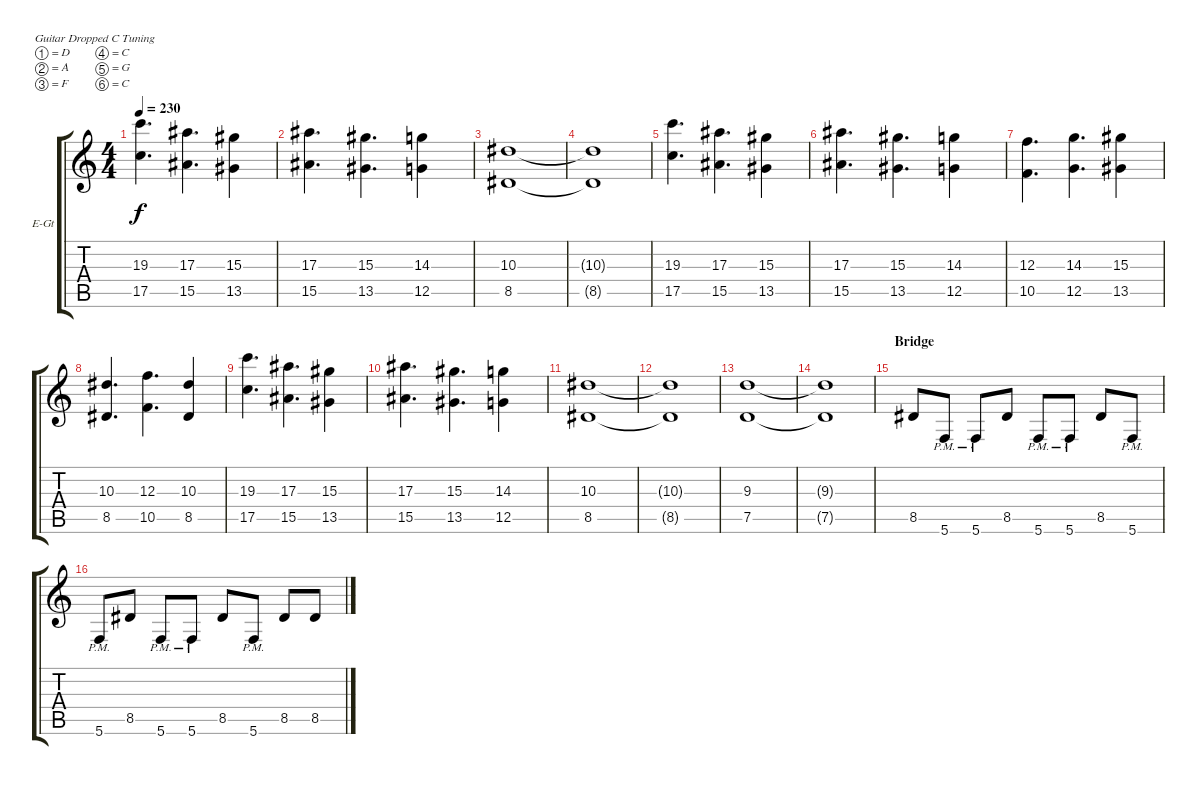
\defaultSystemsLayout 4
\bracketExtendMode groupsimilarinstruments
\firstSystemTrackNameOrientation horizontal
\otherSystemsTrackNameOrientation horizontal
\track ("Electric Guitar" "E-Gt") {instrument distortionguitar}
\staff {score tabs}
\tuning (D4 A3 F3 C3 G2 C2)
\ts (4 4)
\tempo 230
\clef g2
\ks c
(17.5 19.3).4{d dy f} (15.5 17.3).4{d} (13.5 15.3).4 |
(15.5 17.3).4{d} (13.5 15.3).4{d} (12.5 14.3).4 |
(8.5 10.3).1 |
(10.3{t} 8.5{t}).1 |
(17.5 19.3).4{d} (15.5 17.3).4{d} (13.5 15.3).4 |
(15.5 17.3).4{d} (13.5 15.3).4{d} (12.5 14.3).4 |
(10.5 12.3).4{d} (12.5 14.3).4{d} (13.5 15.3).4 |
(8.5 10.3).4{d} (10.5 12.3).4{d} (8.5 10.3).4 |
(17.5 19.3).4{d} (15.5 17.3).4{d} (13.5 15.3).4 |
(15.5 17.3).4{d} (13.5 15.3).4{d} (12.5 14.3).4 |
(8.5 10.3).1 |
(10.3{t} 8.5{t}).1 |
(9.3 7.5).1 |
(7.5{t} 9.3{t}).1 |
\section ("" "Bridge")
8.5.8 5.6{pm}.8 5.6{pm}.8 8.5.8 5.6{pm}.8 5.6{pm}.8 8.5.8 5.6{pm}.8 |
5.6{pm}.8 8.5.8 5.6{pm}.8 5.6{pm}.8 8.5.8 5.6{pm}.8 8.5.8 8.5.8
